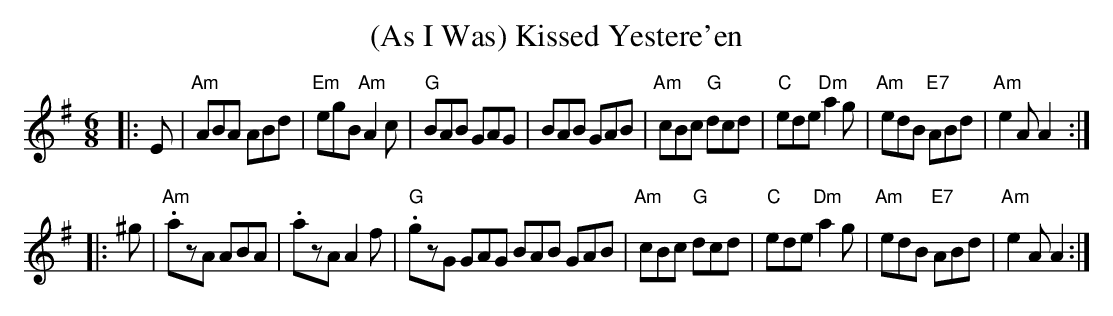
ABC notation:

X:1
T: (As I Was) Kissed Yestere'en
M: 6/8
L: 1/8
K: ADor
|: E | "Am"ABA ABd | "Em"egB "Am"A2c | "G"BAB GAG | BAB GAB \
     | "Am"cBc "G"dcd | "C"ede "Dm"a2g | "Am"edB "E7"ABd | "Am"e2A A2 :|
|: ^g | "Am".azA ABA | .azA A2f | "G".gzG GAG BAB GAB \
     | "Am"cBc "G"dcd | "C"ede "Dm"a2g | "Am"edB "E7"ABd | "Am"e2A A2 :|
